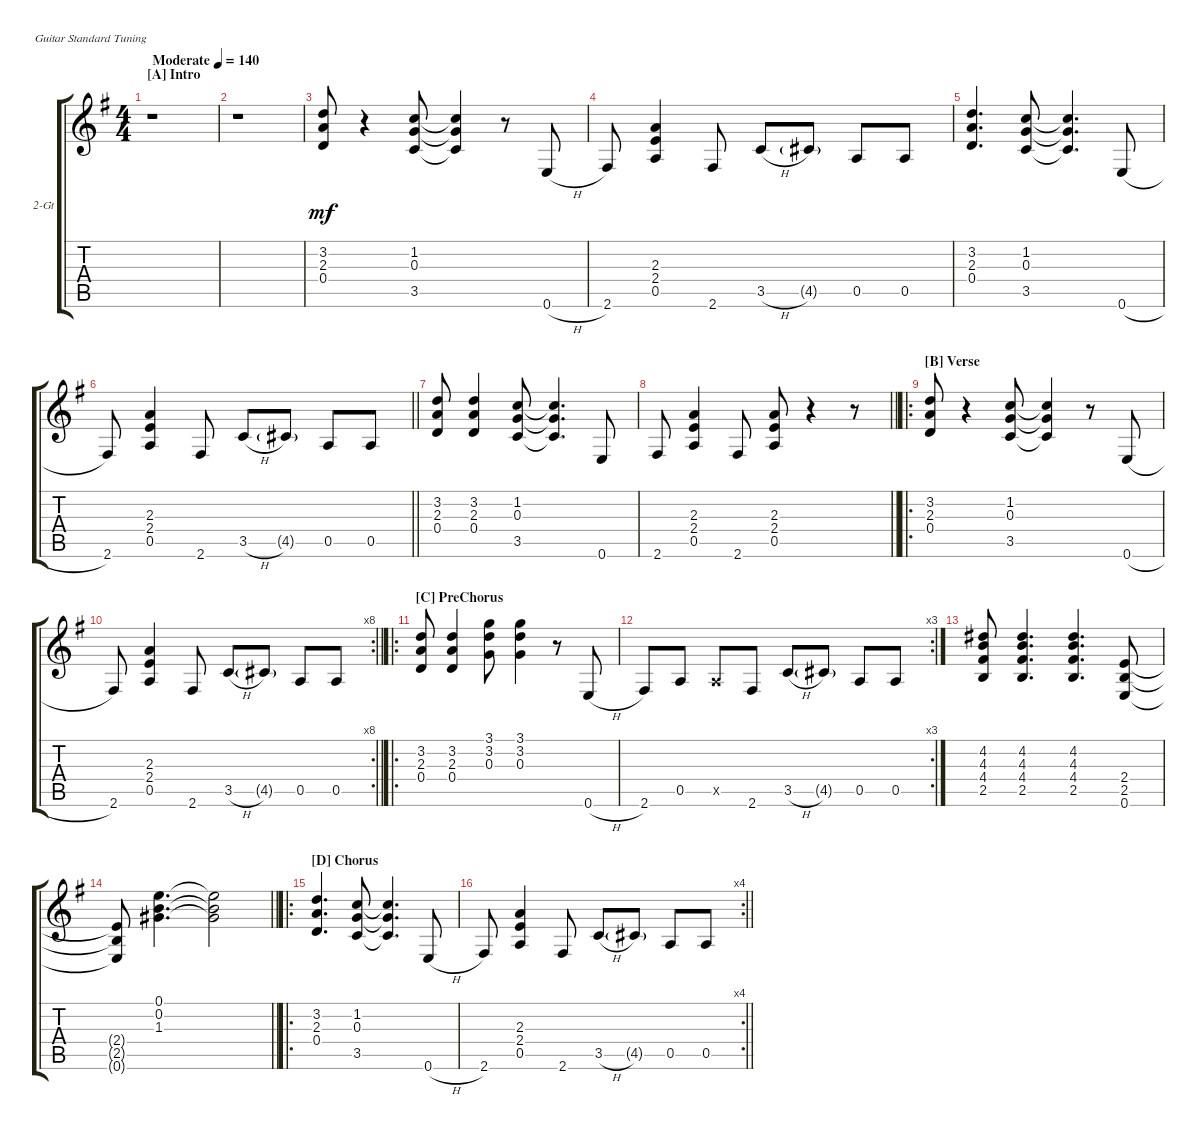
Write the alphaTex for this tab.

\bracketExtendMode groupsimilarinstruments
\firstSystemTrackNameOrientation horizontal
\otherSystemsTrackNameOrientation horizontal
\track ("2 Guitar" "2-Gt") {instrument overdrivenguitar}
\staff {score tabs}
\tuning (E4 B3 G3 D3 A2 E2)
\ts (4 4)
\beaming (8 2 2 2 2)
\section ("A" "Intro")
\tempo (140 "Moderate")
\clef g2
\scale
1.08575
\ks g
r.1{dy mf instrument overdrivenguitar} |
\scale
0.91425 r.1 |
\scale
1.05549 (2.3 0.4 3.2).8 r.4 (0.3 3.5 1.2).8 (0.3{t} 3.5{t} 1.2{t}).4 r.8 0.6{h}.8 |
\scale
0.944515 2.6.8 (2.3 0.5 2.4).4 2.6.8 3.5{h}.8 4.5{g}.8 0.5.8 0.5.8 |
\scale
1.05549 (2.3 0.4 3.2).4{d} (0.3 3.5 1.2).8 (0.3{t} 3.5{t} 1.2{t}).4{d} 0.6{h}.8 |
\scale
0.944515
\barLineRight lightlight
2.6.8 (2.3 0.5 2.4).4 2.6.8 3.5{h}.8 4.5{g}.8 0.5.8 0.5.8 |
\section ("" "")
\scale
1.05549 (2.3 0.4 3.2).8 (0.4 2.3 3.2).4 (0.3 3.5 1.2).8 (0.3{t} 3.5{t} 1.2{t}).4{d} 0.6.8 |
\scale
0.944515
\barLineRight lightlight
2.6.8 (2.3 0.5 2.4).4 2.6.8 (0.5 2.4 2.3).8 r.4 r.8 |
\ro
\section ("B" "Verse")
\scale
1.05549 (2.3 0.4 3.2).8 r.4 (0.3 3.5 1.2).8 (0.3{t} 3.5{t} 1.2{t}).4 r.8 0.6{h}.8 |
\rc 8
\scale
0.944515
\barLineRight lightlight
2.6.8 (2.3 0.5 2.4).4 2.6.8 3.5{h}.8 4.5{g}.8 0.5.8 0.5.8 |
\ro
\section ("C" "PreChorus")
\scale
1.05549 (2.3 3.2 0.4).8 (2.3 3.2 0.4).4 (3.1 3.2 0.3).8 (3.1 3.2 0.3).4 r.8 0.6{h}.8 |
\rc 3
\scale
0.944515 2.6.8 0.5.8 0.5{x}.8 2.6.8 3.5{h}.8 4.5{g}.8 0.5.8 0.5.8 |
\scale
1.05549 (4.3 4.4 2.5 4.2).8 (4.3 4.4 2.5 4.2).4{d} (4.3 4.4 2.5 4.2).4{d} (2.4 2.5 0.6).8 |
\scale
0.944515
\barLineRight lightlight
(2.4{t} 2.5{t} 0.6{t}).8 (0.1 0.2 1.3).4{d} (0.1{t} 0.2{t} 1.3{t}).2 |
\ro
\section ("D" "Chorus")
\scale
1.05549 (2.3 0.4 3.2).4{d} (0.3 3.5 1.2).8 (0.3{t} 3.5{t} 1.2{t}).4{d} 0.6{h}.8 |
\rc 4
\scale
0.944515
\barLineRight lightlight
2.6.8 (2.3 0.5 2.4).4 2.6.8 3.5{h}.8 4.5{g}.8 0.5.8 0.5.8
